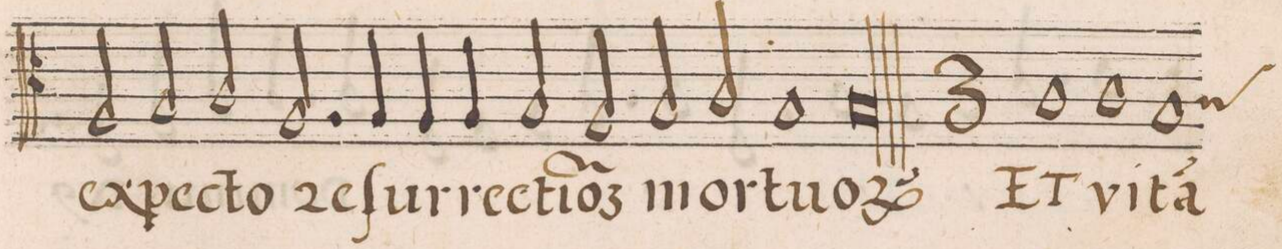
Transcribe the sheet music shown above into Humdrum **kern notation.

**kern	**text
*I"TENOR	*
*clefC4	*
*k[]	*
*met(C|)	*
*M2/1	*
2F/	ex-
2G/	-pec-
2A/	-to
2.F/	re-
=130-	=130-
4F/	-ſur-
4F/	-rec-
4F/	-ti-
2G/	-o-
2F/	-(nem)
=131-	=131-
2G/	mor-
2A/	-tu-
1G/	-o-
=132-	=132-
0Gl/	-(rum)
=133||	=133||
*M3/1	*
1A\	ET
1A\	vi-
*custos:A	*
1G/	-ta(m)
=134-	=134-
*-	*-
